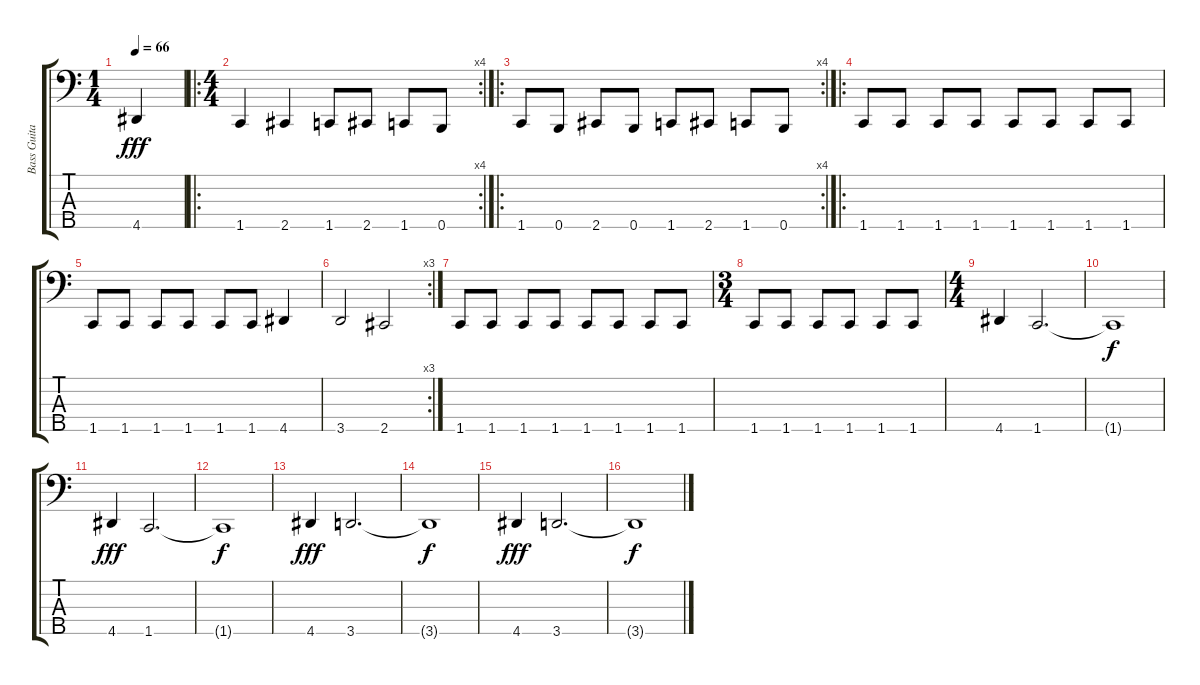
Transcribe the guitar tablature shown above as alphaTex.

\track ("Bass Guitar" "Bass Guita") {instrument electricbassfinger}
\staff {score tabs}
\tuning (Gb2 D2 A1 E1 B0) {hide}
\ts (1 4)
\tempo 66
\clef f4
\ks c
4.5.4{dy fff} |
\ro
\rc 4
\ts (4 4)
1.5.4 2.5.4 1.5.8 2.5.8 1.5.8 0.5.8 |
\ro
\rc 4
1.5.8 0.5.8 2.5.8 0.5.8 1.5.8 2.5.8 1.5.8 0.5.8 |
\ro
1.5.8 1.5.8 1.5.8 1.5.8 1.5.8 1.5.8 1.5.8 1.5.8 |
1.5.8 1.5.8 1.5.8 1.5.8 1.5.8 1.5.8 4.5.4 |
\rc 3
3.5.2 2.5.2 |
1.5.8 1.5.8 1.5.8 1.5.8 1.5.8 1.5.8 1.5.8 1.5.8 |
\ts (3 4)
1.5.8 1.5.8 1.5.8 1.5.8 1.5.8 1.5.8 |
\ts (4 4)
4.5.4 1.5.2{d} |
1.5{t}.1{dy f} |
4.5.4{dy fff} 1.5.2{d} |
1.5{t}.1{dy f} |
4.5.4{dy fff} 3.5.2{d} |
3.5{t}.1{dy f} |
4.5.4{dy fff} 3.5.2{d} |
3.5{t}.1{dy f}
